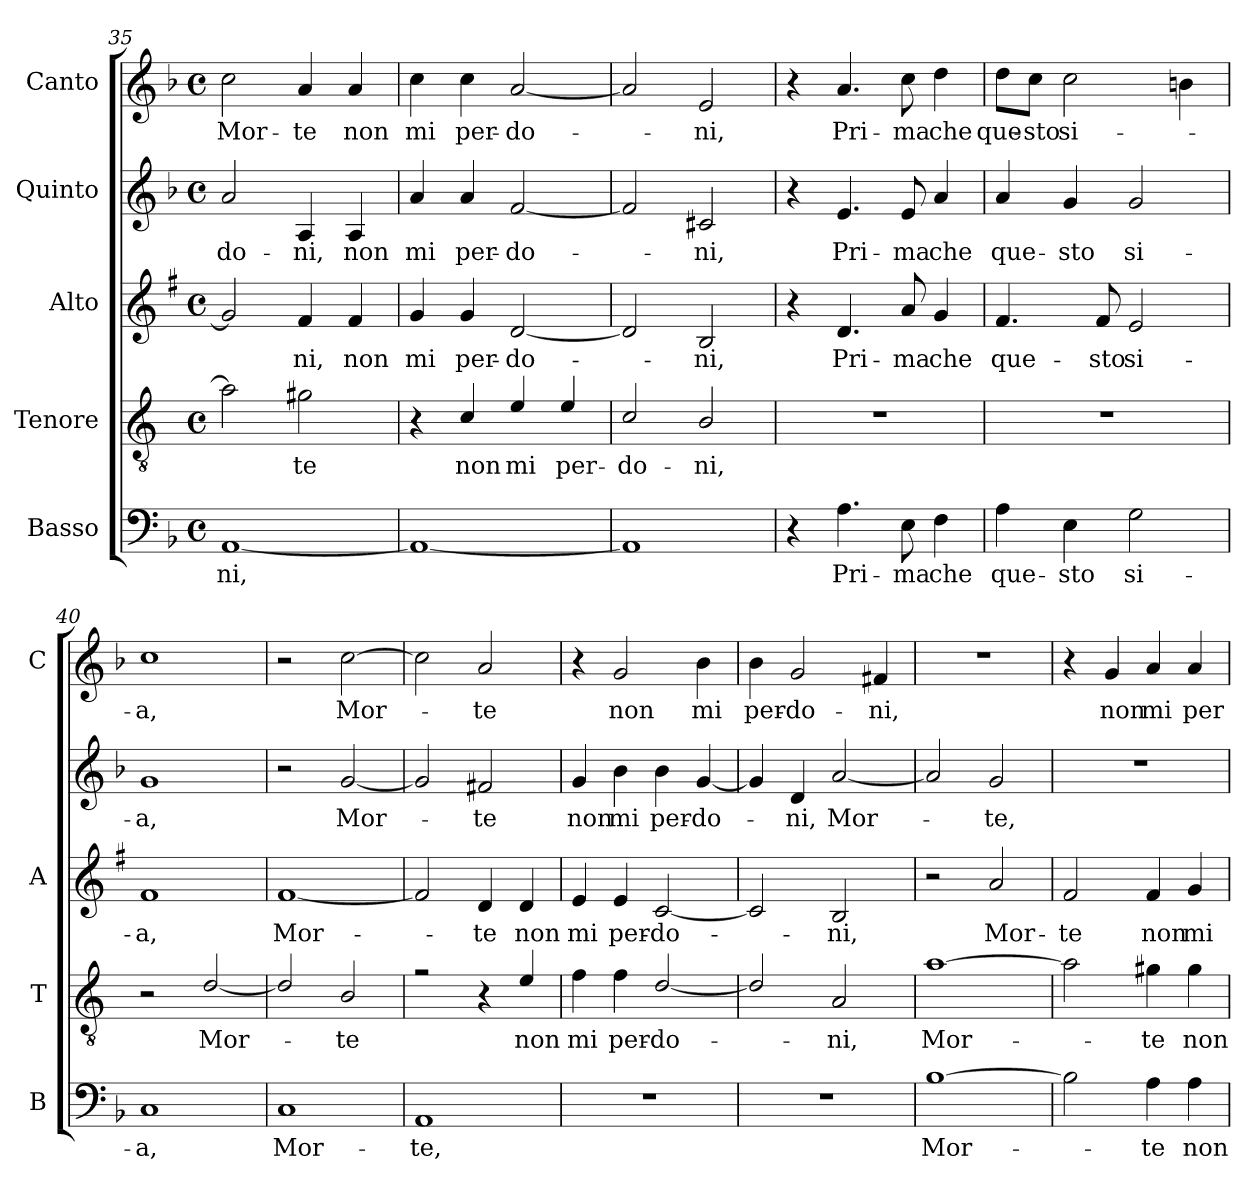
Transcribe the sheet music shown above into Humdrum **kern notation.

**kern	**text	**kern	**text	**kern	**text	**kern	**text	**kern	**text
*part5	*part5	*part4	*part4	*part3	*part3	*part2	*part2	*part1	*part1
*staff5	*staff5	*staff4	*staff4	*staff3	*staff3	*staff2	*staff2	*staff1	*staff1
*I"Basso	*	*I"Tenore	*	*I"Alto	*	*I"Quinto	*	*I"Canto	*
*I'B	*	*I'T	*	*I'A	*	*	*	*I'C	*
*clefF4	*	*clefGv2	*	*clefG2	*	*clefG2	*	*clefG2	*
*	*	*ITrd4c7	*	*ITrd1c2	*	*	*	*	*
*k[b-]	*	*k[b-]	*	*k[b-]	*	*k[b-]	*	*k[b-]	*
*F:	*	*F:	*	*F:	*	*F:	*	*F:	*
*M4/4	*	*M4/4	*	*M4/4	*	*M4/4	*	*M4/4	*
*met(c)	*	*met(c)	*	*met(c)	*	*met(c)	*	*met(c)	*
=35	=35	=35	=35	=35	=35	=35	=35	=35	=35
!	!LO:LY:b	!	!	!	!	!	!LO:LY:b	!	!LO:LY:b
[1AA	-ni,	2d\]	.	2f/]	.	2a/	-do-	2cc\	Mor-
!	!	!	!LO:LY:b	!	!LO:LY:b	!	!LO:LY:b	!	!LO:LY:b
.	.	2c#X\	-te	4e/	-ni,	4A/	-ni,	4a/	-te
!	!	!	!	!	!LO:LY:b	!	!LO:LY:b	!	!LO:LY:b
.	.	.	.	4e/	non	4A/	non	4a/	non
=36	=36	=36	=36	=36	=36	=36	=36	=36	=36
!	!	!	!	!	!LO:LY:b	!	!LO:LY:b	!	!LO:LY:b
1AA_	.	4r	.	4f/	mi	4a/	mi	4cc\	mi
!	!	!	!LO:LY:b	!	!LO:LY:b	!	!LO:LY:b	!	!LO:LY:b
.	.	4F/	non	4f/	per-	4a/	per-	4cc\	per-
!	!	!	!LO:LY:b	!	!LO:LY:b	!	!LO:LY:b	!	!LO:LY:b
.	.	4A/	mi	[2c/	-do-	[2f/	-do-	[2a/	-do-
!	!	!	!LO:LY:b	!	!	!	!	!	!
.	.	4A/	per-	.	.	.	.	.	.
!!LO:LB:g=z
=37	=37	=37	=37	=37	=37	=37	=37	=37	=37
!	!	!	!LO:LY:b	!	!	!	!	!	!
1AA]	.	2F/	-do-	2c/]	.	2f/]	.	2a/]	.
!	!	!	!LO:LY:b	!	!LO:LY:b	!	!LO:LY:b	!	!LO:LY:b
.	.	2E/	-ni,	2A/	-ni,	2c#X/	-ni,	2e/	-ni,
=38	=38	=38	=38	=38	=38	=38	=38	=38	=38
4r	.	1r	.	4r	.	4r	.	4r	.
!	!LO:LY:b	!	!	!	!LO:LY:b	!	!LO:LY:b	!	!LO:LY:b
4.A\	Pri-	.	.	4.c/	Pri-	4.e/	Pri-	4.a/	Pri-
!	!LO:LY:b	!	!	!	!LO:LY:b	!	!LO:LY:b	!	!LO:LY:b
8E\	-ma	.	.	8g/	-ma	8e/	-ma	8cc\	-ma
!	!LO:LY:b	!	!	!	!LO:LY:b	!	!LO:LY:b	!	!LO:LY:b
4F\	che	.	.	4f/	che	4a/	che	4dd\	che
=39	=39	=39	=39	=39	=39	=39	=39	=39	=39
!	!LO:LY:b	!	!	!	!LO:LY:b	!	!LO:LY:b	!	!LO:LY:b
4A\	que-	1r	.	4.e/	que-	4a/	que-	8dd\L	que-
!	!	!	!	!	!	!	!	!	!LO:LY:b
.	.	.	.	.	.	.	.	8cc\J	-sto
!	!LO:LY:b	!	!	!	!	!	!LO:LY:b	!	!LO:LY:b
4E\	-sto	.	.	.	.	4g/	-sto	2cc\	si-
!	!	!	!	!	!LO:LY:b	!	!	!	!
.	.	.	.	8e/	-sto	.	.	.	.
!	!LO:LY:b	!	!	!	!LO:LY:b	!	!LO:LY:b	!	!
2G\	si-	.	.	2d/	si-	2g/	si-	.	.
.	.	.	.	.	.	.	.	4bn\	.
=40	=40	=40	=40	=40	=40	=40	=40	=40	=40
!	!LO:LY:b	!	!	!	!LO:LY:b	!	!LO:LY:b	!	!LO:LY:b
1C	-a,	2r	.	1e	-a,	1g	-a,	1cc	-a,
!	!	!	!LO:LY:b	!	!	!	!	!	!
.	.	[2G/	Mor-	.	.	.	.	.	.
=41	=41	=41	=41	=41	=41	=41	=41	=41	=41
!	!LO:LY:b	!	!	!	!LO:LY:b	!	!	!	!
1C	Mor-	2G/]	.	[1e	Mor-	2r	.	2r	.
!	!	!	!LO:LY:b	!	!	!	!LO:LY:b	!	!LO:LY:b
.	.	2E/	-te	.	.	[2g/	Mor-	[2cc\	Mor-
=42	=42	=42	=42	=42	=42	=42	=42	=42	=42
!	!LO:LY:b	!	!	!	!	!	!	!	!
1AA	-te,	2rf	.	2e/]	.	2g/]	.	2cc\]	.
!	!	!	!	!	!LO:LY:b	!	!LO:LY:b	!	!LO:LY:b
.	.	4r	.	4c/	-te	2f#X/	-te	2a/	-te
!	!	!	!LO:LY:b	!	!LO:LY:b	!	!	!	!
.	.	4A/	non	4c/	non	.	.	.	.
=43	=43	=43	=43	=43	=43	=43	=43	=43	=43
!	!	!	!LO:LY:b	!	!LO:LY:b	!	!LO:LY:b	!	!
1r	.	4B-\	mi	4d/	mi	4g/	non	4r	.
!	!	!	!LO:LY:b	!	!LO:LY:b	!	!LO:LY:b	!	!LO:LY:b
.	.	4B-\	per-	4d/	per-	4b-\	mi	2g/	non
!	!	!	!LO:LY:b	!	!LO:LY:b	!	!LO:LY:b	!	!
.	.	[2G/	-do-	[2B-/	-do-	4b-\	per-	.	.
!	!	!	!	!	!	!	!LO:LY:b	!	!LO:LY:b
.	.	.	.	.	.	[4g/	-do-	4b-\	mi
=44	=44	=44	=44	=44	=44	=44	=44	=44	=44
!	!	!	!	!	!	!	!	!	!LO:LY:b
1r	.	2G/]	.	2B-/]	.	4g/]	.	4b-\	per-
!	!	!	!	!	!	!	!LO:LY:b	!	!LO:LY:b
.	.	.	.	.	.	4d/	-ni,	2g/	-do-
!	!	!	!LO:LY:b	!	!LO:LY:b	!	!LO:LY:b	!	!
.	.	2D/	-ni,	2A/	-ni,	[2a/	Mor-	.	.
!	!	!	!	!	!	!	!	!	!LO:LY:b
.	.	.	.	.	.	.	.	4f#X/	-ni,
!!LO:LB:g=z
=45	=45	=45	=45	=45	=45	=45	=45	=45	=45
!	!LO:LY:b	!	!LO:LY:b	!	!	!	!	!	!
[1B-	Mor-	[1d	Mor-	2r	.	2a/]	.	1r	.
!	!	!	!	!	!LO:LY:b	!	!LO:LY:b	!	!
.	.	.	.	2g/	Mor-	2g/	-te,	.	.
=46	=46	=46	=46	=46	=46	=46	=46	=46	=46
!	!	!	!	!	!LO:LY:b	!	!	!	!
2B-\]	.	2d\]	.	2e/	-te	1r	.	4r	.
!	!	!	!	!	!	!	!	!	!LO:LY:b
.	.	.	.	.	.	.	.	4g/	non
!	!LO:LY:b	!	!LO:LY:b	!	!LO:LY:b	!	!	!	!LO:LY:b
4A\	-te	4c#X\	-te	4e/	non	.	.	4a/	mi
!	!LO:LY:b	!	!LO:LY:b	!	!LO:LY:b	!	!	!	!LO:LY:b
4A\	non	4c#\	non	4f/	mi	.	.	4a/	per-
=	=	=	=	=	=	=	=	=	=
*-	*-	*-	*-	*-	*-	*-	*-	*-	*-
